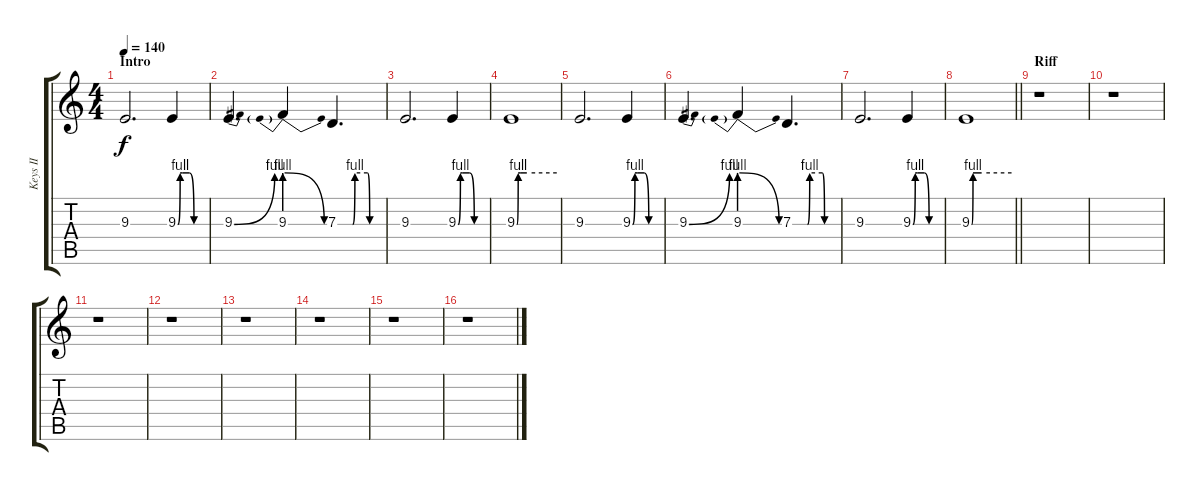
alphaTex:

\track ("Keys II" "Keys II") {instrument choiraahs}
\staff {score tabs}
\tuning (E4 B3 G3 D3 A2 E2) {hide}
\ts (4 4)
\section ("" "Intro")
\tempo 140
\clef g2
\ks c
9.3.2{d dy f instrument choiraahs} 9.3{be (custom 0 0 5 4 10 4 25 4 35 0 60 0)}.4 |
9.3{be (bend 0 0 60 4)}.4{d} 9.3{be (prebendrelease 0 4 60 0)}.4 7.3{be (custom 0 0 20 0 23 4 40 4 43 0 45 0 60 0)}.4{d} |
9.3.2{d} 9.3{be (custom 0 0 5 4 10 4 25 4 35 0 60 0)}.4 |
9.3{be (custom 0 0 2 4 5 4 15 4 60 4)}.1 |
9.3.2{d} 9.3{be (custom 0 0 5 4 10 4 25 4 35 0 60 0)}.4 |
9.3{be (bend 0 0 60 4)}.4{d} 9.3{be (prebendrelease 0 4 60 0)}.4 7.3{be (custom 0 0 20 0 23 4 40 4 43 0 45 0 60 0)}.4{d} |
9.3.2{d} 9.3{be (custom 0 0 5 4 10 4 25 4 35 0 60 0)}.4 |
\barLineRight lightlight
9.3{be (custom 0 0 2 4 5 4 15 4 60 4)}.1 |
\section ("" "Riff")
r.1 |
r.1 |
r.1 |
r.1 |
r.1 |
r.1 |
r.1 |
r.1
